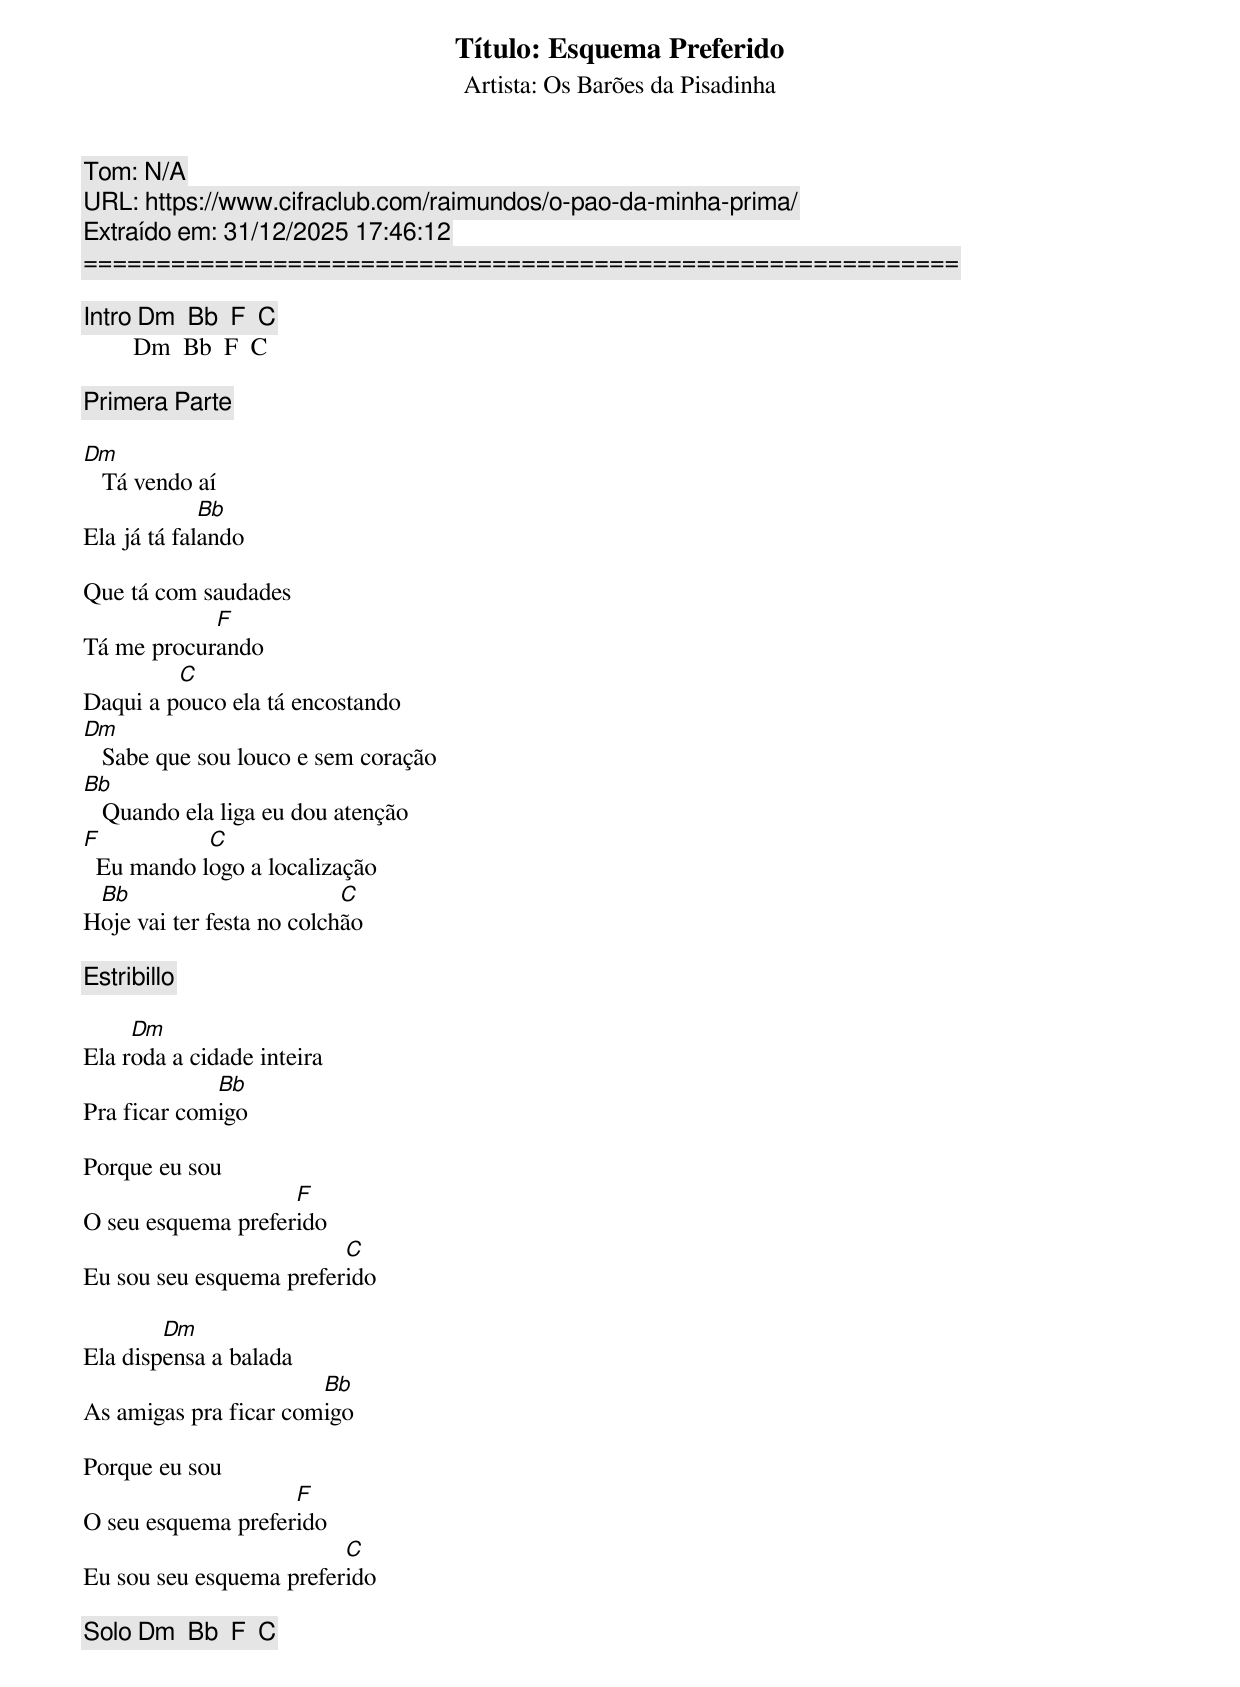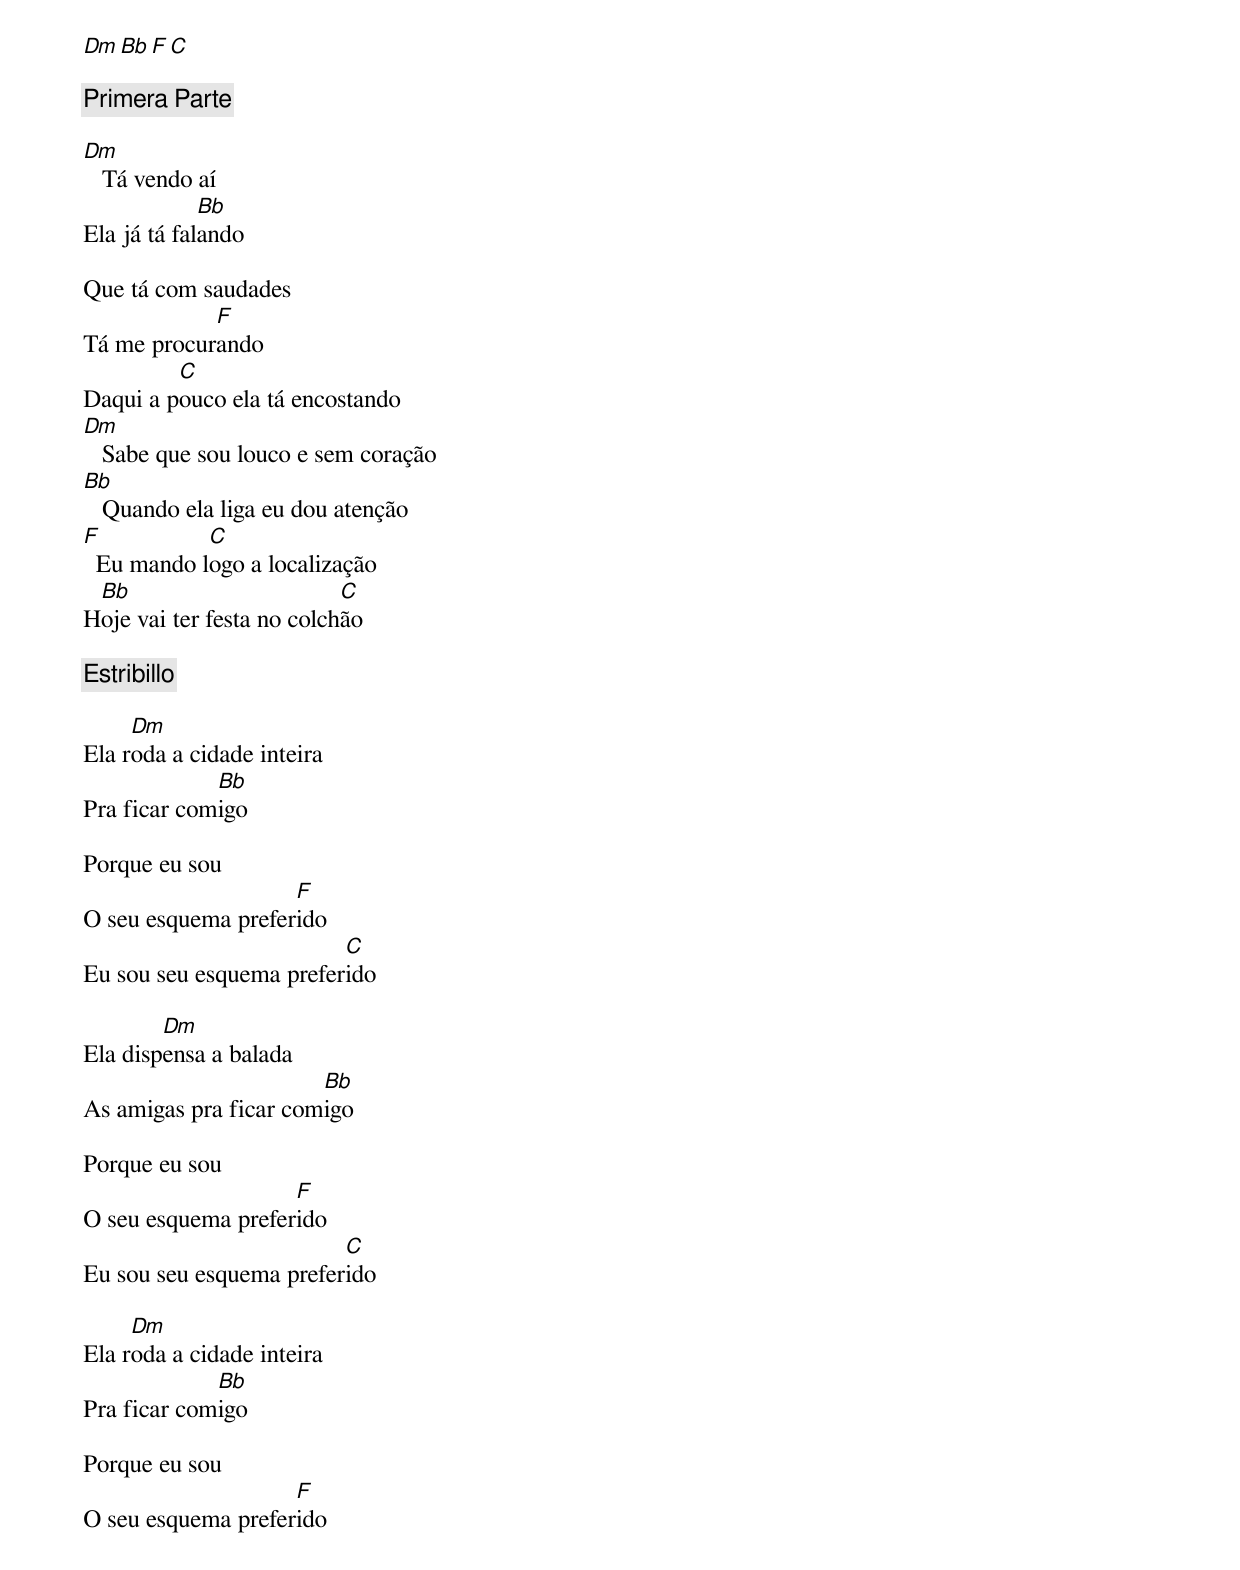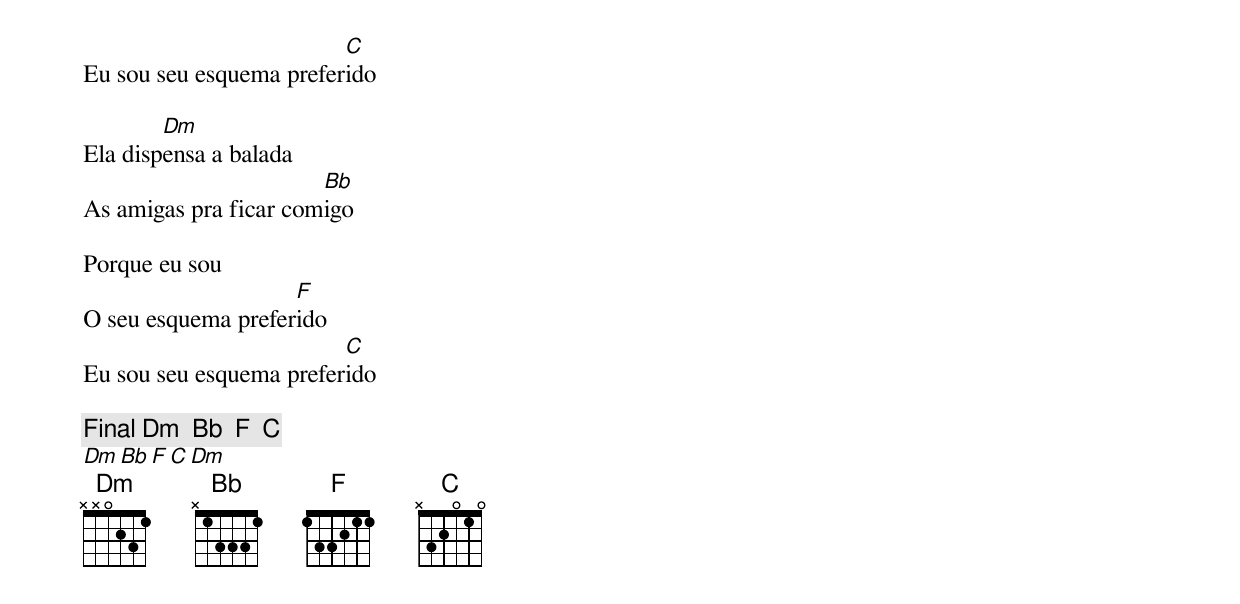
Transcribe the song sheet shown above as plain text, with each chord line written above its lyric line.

Título: Esquema Preferido
Artista: Os Barões da Pisadinha
Tom: N/A
URL: https://www.cifraclub.com/raimundos/o-pao-da-minha-prima/
Extraído em: 31/12/2025 17:46:12
============================================================

[Intro] Dm  Bb  F  C
        Dm  Bb  F  C

[Primera Parte]

Dm
   Tá vendo aí
             Bb
Ela já tá falando

Que tá com saudades
            F
Tá me procurando
         C
Daqui a pouco ela tá encostando
Dm
   Sabe que sou louco e sem coração
Bb
   Quando ela liga eu dou atenção
F           C
  Eu mando logo a localização
 Bb                        C
Hoje vai ter festa no colchão

[Estribillo]

     Dm
Ela roda a cidade inteira
             Bb
Pra ficar comigo

Porque eu sou
                    F
O seu esquema preferido
                         C
Eu sou seu esquema preferido

        Dm
Ela dispensa a balada
                       Bb
As amigas pra ficar comigo

Porque eu sou
                    F
O seu esquema preferido
                         C
Eu sou seu esquema preferido

[Solo] Dm  Bb  F  C
       Dm  Bb  F  C

[Primera Parte]

Dm
   Tá vendo aí
             Bb
Ela já tá falando

Que tá com saudades
            F
Tá me procurando
         C
Daqui a pouco ela tá encostando
Dm
   Sabe que sou louco e sem coração
Bb
   Quando ela liga eu dou atenção
F           C
  Eu mando logo a localização
 Bb                        C
Hoje vai ter festa no colchão

[Estribillo]

     Dm
Ela roda a cidade inteira
             Bb
Pra ficar comigo

Porque eu sou
                    F
O seu esquema preferido
                         C
Eu sou seu esquema preferido

        Dm
Ela dispensa a balada
                       Bb
As amigas pra ficar comigo

Porque eu sou
                    F
O seu esquema preferido
                         C
Eu sou seu esquema preferido

     Dm
Ela roda a cidade inteira
             Bb
Pra ficar comigo

Porque eu sou
                    F
O seu esquema preferido
                         C
Eu sou seu esquema preferido

        Dm
Ela dispensa a balada
                       Bb
As amigas pra ficar comigo

Porque eu sou
                    F
O seu esquema preferido
                         C
Eu sou seu esquema preferido

[Final] Dm  Bb  F  C
        Dm  Bb  F  C  Dm
